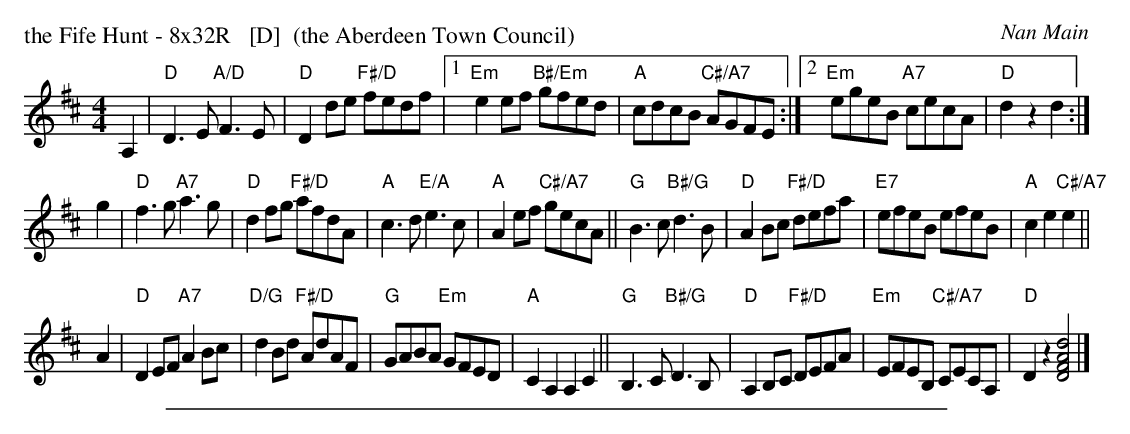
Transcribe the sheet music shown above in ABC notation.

X:1
P: the Fife Hunt - 8x32R   [D]  (the Aberdeen Town Council)
C: Nan Main
M: 4/4
L: 1/8
K: D
A,2 |\
"D"D3E "A/D"F3E |"D"D2de "F#/D"fedf |[1 "Em"e2ef "B#/Em"gfed | "A"cdcB "C#/A7"AGFE \
                                     :|[2 "Em"egeB "A7"cecA | "D"d2z2 d2 :|
g2 |\
"D"f3g "A7"a3g | "D"d2fg "F#/D"afdA | "A"c3d "E/A"e3c | "A"A2ef "C#/A7"gecA ||\
"G"B3c "B#/G"d3B | "D"A2Bc "F#/D"defa | "E7"efeB efeB | "A"c2e2 "C#/A7"e2 ||
A2 |\
"D"D2EF "A7"A2Bc | "D/G"d2Bd "F#/D"AdAF | "G"GABA "Em"GFED | "A"C2A,2 A,2C2 ||\
"G"B,3C "B#/G"D3B, | "D"A,2B,C "F#/D"DEFA | "Em"EFEB, "C#/A7"CECA, | "D"D2z2 [d4A4F4D4] |]
